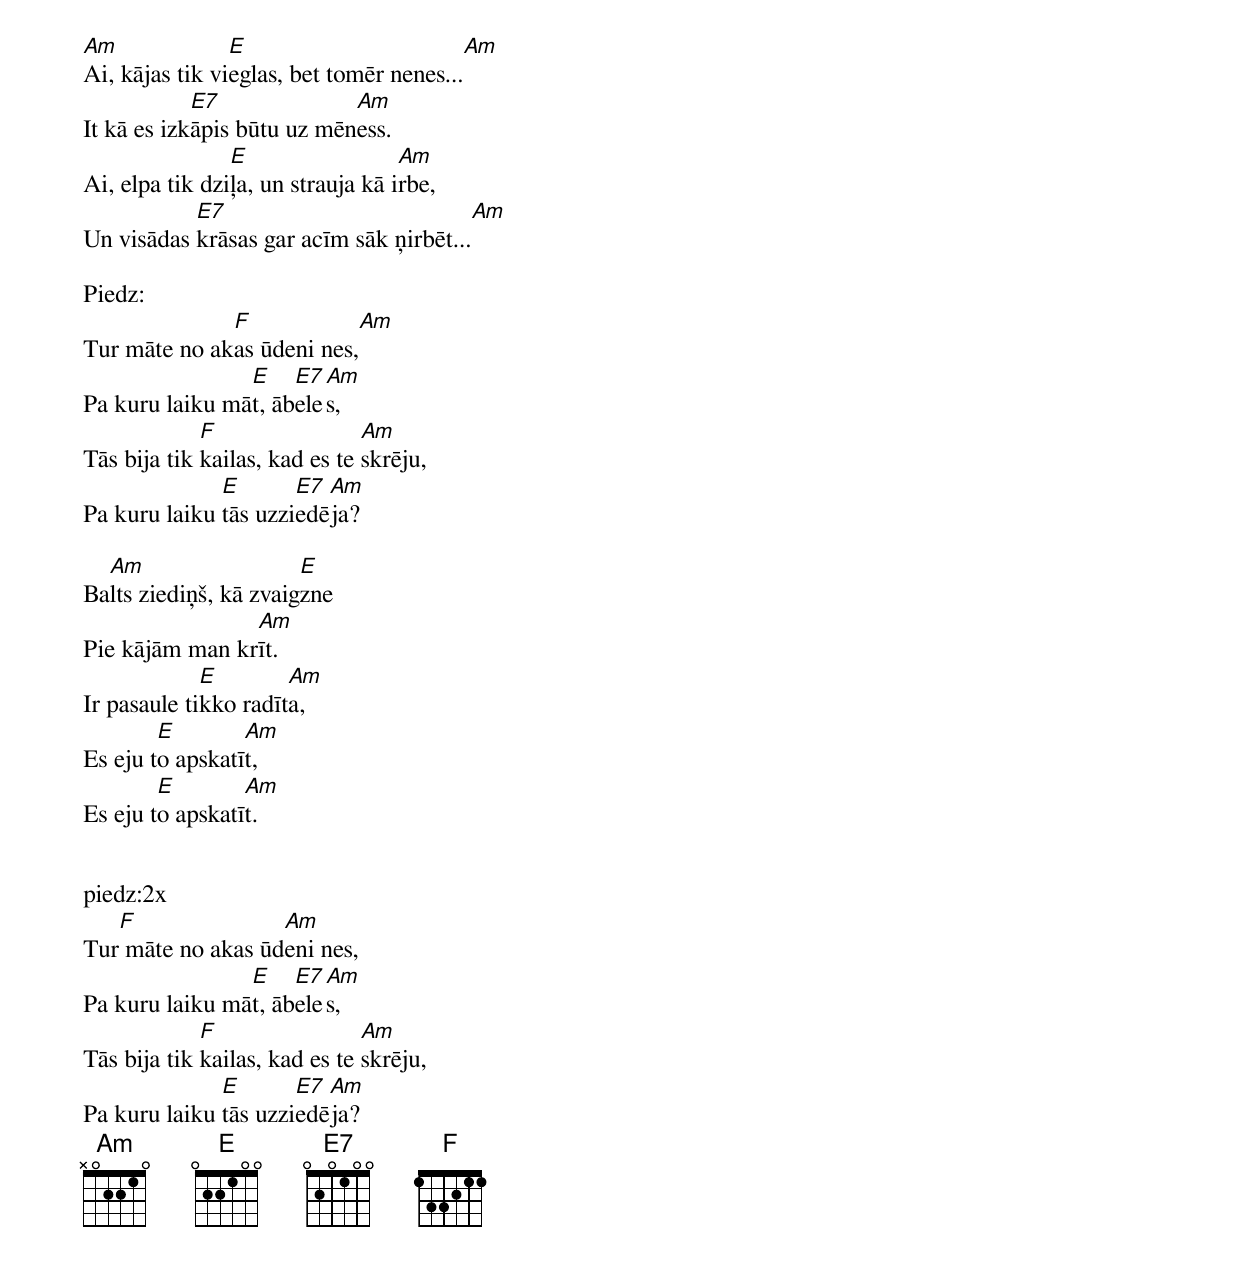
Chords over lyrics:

Am 		X02210
E		022100
E7		020100
C		X32010
G		320033
E7M		02213X
C7M/5+	        02233X

Am              E			   Am
Ai, kājas tik vieglas, bet tomēr nenes...
	    E7              Am
It kā es izkāpis būtu uz mēness.
		E                  Am
Ai, elpa tik dziļa, un strauja kā irbe,
           E7				 Am
Un visādas krāsas gar acīm sāk ņirbēt...

Piedz:
              F		   Am
Tur māte no akas ūdeni nes,
		E    E7 Am
Pa kuru laiku māt, ābeles,
             F                 Am
Tās bija tik kailas, kad es te skrēju,
              E       E7 Am
Pa kuru laiku tās uzziedēja?

  Am                   E
Balts ziediņš, kā zvaigzne
                Am
Pie kājām man krīt.
             E        Am
Ir pasaule tikko radīta,
        E        Am
Es eju to apskatīt,
        E        Am
Es eju to apskatīt.


piedz:2x
   F		   Am
Tur māte no akas ūdeni nes,
		E    E7 Am
Pa kuru laiku māt, ābeles,
             F                 Am
Tās bija tik kailas, kad es te skrēju,
              E       E7 Am
Pa kuru laiku tās uzziedēja?
